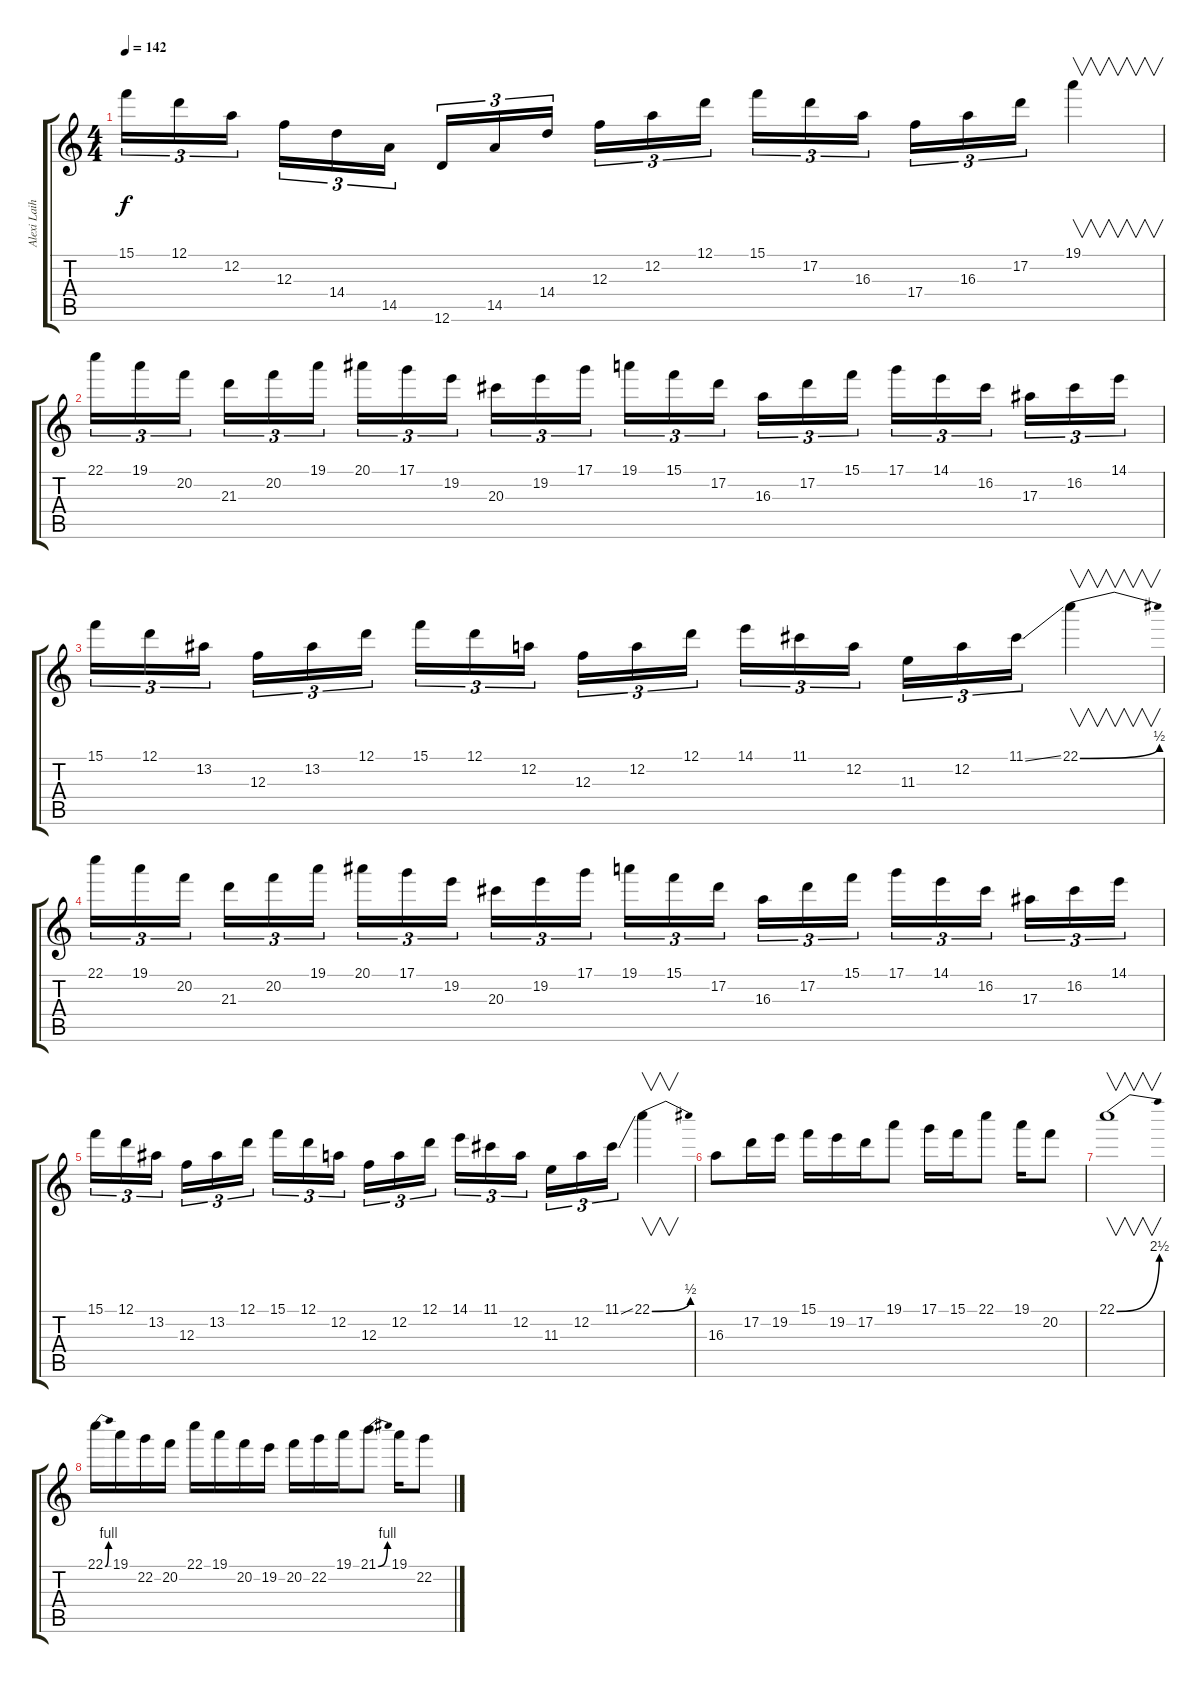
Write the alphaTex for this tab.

\track ("Alexi Laiho" "Alexi Laih") {instrument distortionguitar}
\staff {score tabs}
\tuning (D4 A3 F3 C3 G2 D2) {hide}
\ts (4 4)
\tempo 142
\clef g2
\ks c
15.1.16{tu (3 2) dy f} 12.1.16{tu (3 2)} 12.2.16{tu (3 2)} 12.3.16{tu (3 2)} 14.4.16{tu (3 2)} 14.5.16{tu (3 2)} 12.6.16{tu (3 2)} 14.5.16{tu (3 2)} 14.4.16{tu (3 2)} 12.3.16{tu (3 2)} 12.2.16{tu (3 2)} 12.1.16{tu (3 2)} 15.1.16{tu (3 2)} 17.2.16{tu (3 2)} 16.3.16{tu (3 2)} 17.4.16{tu (3 2)} 16.3.16{tu (3 2)} 17.2.16{tu (3 2)} 19.1.4{v} |
22.1.16{tu (3 2)} 19.1.16{tu (3 2)} 20.2.16{tu (3 2)} 21.3.16{tu (3 2)} 20.2.16{tu (3 2)} 19.1.16{tu (3 2)} 20.1.16{tu (3 2)} 17.1.16{tu (3 2)} 19.2.16{tu (3 2)} 20.3.16{tu (3 2)} 19.2.16{tu (3 2)} 17.1.16{tu (3 2)} 19.1.16{tu (3 2)} 15.1.16{tu (3 2)} 17.2.16{tu (3 2)} 16.3.16{tu (3 2)} 17.2.16{tu (3 2)} 15.1.16{tu (3 2)} 17.1.16{tu (3 2)} 14.1.16{tu (3 2)} 16.2.16{tu (3 2)} 17.3.16{tu (3 2)} 16.2.16{tu (3 2)} 14.1.16{tu (3 2)} |
15.1.16{tu (3 2)} 12.1.16{tu (3 2)} 13.2.16{tu (3 2)} 12.3.16{tu (3 2)} 13.2.16{tu (3 2)} 12.1.16{tu (3 2)} 15.1.16{tu (3 2)} 12.1.16{tu (3 2)} 12.2.16{tu (3 2)} 12.3.16{tu (3 2)} 12.2.16{tu (3 2)} 12.1.16{tu (3 2)} 14.1.16{tu (3 2)} 11.1.16{tu (3 2)} 12.2.16{tu (3 2)} 11.3.16{tu (3 2)} 12.2.16{tu (3 2)} 11.1{ss}.16{tu (3 2)} 22.1{be (bend 0 0 60 2)}.4{v} |
22.1.16{tu (3 2)} 19.1.16{tu (3 2)} 20.2.16{tu (3 2)} 21.3.16{tu (3 2)} 20.2.16{tu (3 2)} 19.1.16{tu (3 2)} 20.1.16{tu (3 2)} 17.1.16{tu (3 2)} 19.2.16{tu (3 2)} 20.3.16{tu (3 2)} 19.2.16{tu (3 2)} 17.1.16{tu (3 2)} 19.1.16{tu (3 2)} 15.1.16{tu (3 2)} 17.2.16{tu (3 2)} 16.3.16{tu (3 2)} 17.2.16{tu (3 2)} 15.1.16{tu (3 2)} 17.1.16{tu (3 2)} 14.1.16{tu (3 2)} 16.2.16{tu (3 2)} 17.3.16{tu (3 2)} 16.2.16{tu (3 2)} 14.1.16{tu (3 2)} |
15.1.16{tu (3 2)} 12.1.16{tu (3 2)} 13.2.16{tu (3 2)} 12.3.16{tu (3 2)} 13.2.16{tu (3 2)} 12.1.16{tu (3 2)} 15.1.16{tu (3 2)} 12.1.16{tu (3 2)} 12.2.16{tu (3 2)} 12.3.16{tu (3 2)} 12.2.16{tu (3 2)} 12.1.16{tu (3 2)} 14.1.16{tu (3 2)} 11.1.16{tu (3 2)} 12.2.16{tu (3 2)} 11.3.16{tu (3 2)} 12.2.16{tu (3 2)} 11.1{ss}.16{tu (3 2)} 22.1{be (bend 0 0 60 2)}.4{v} |
16.3.8 17.2.16 19.2.16 15.1.16 19.2.16 17.2.16 19.1.8 17.1.16 15.1.16 22.1.8 19.1.16 20.2.8 |
22.1{be (bend 0 0 60 10)}.1{v} |
22.1{be (bend 0 0 60 4)}.16 19.1.16 22.2.16 20.2.16 22.1.16 19.1.16 20.2.16 19.2.16 20.2.16 22.2.16 19.1.16 21.1{be (bend 0 0 60 4)}.8 19.1.16 22.2.8
